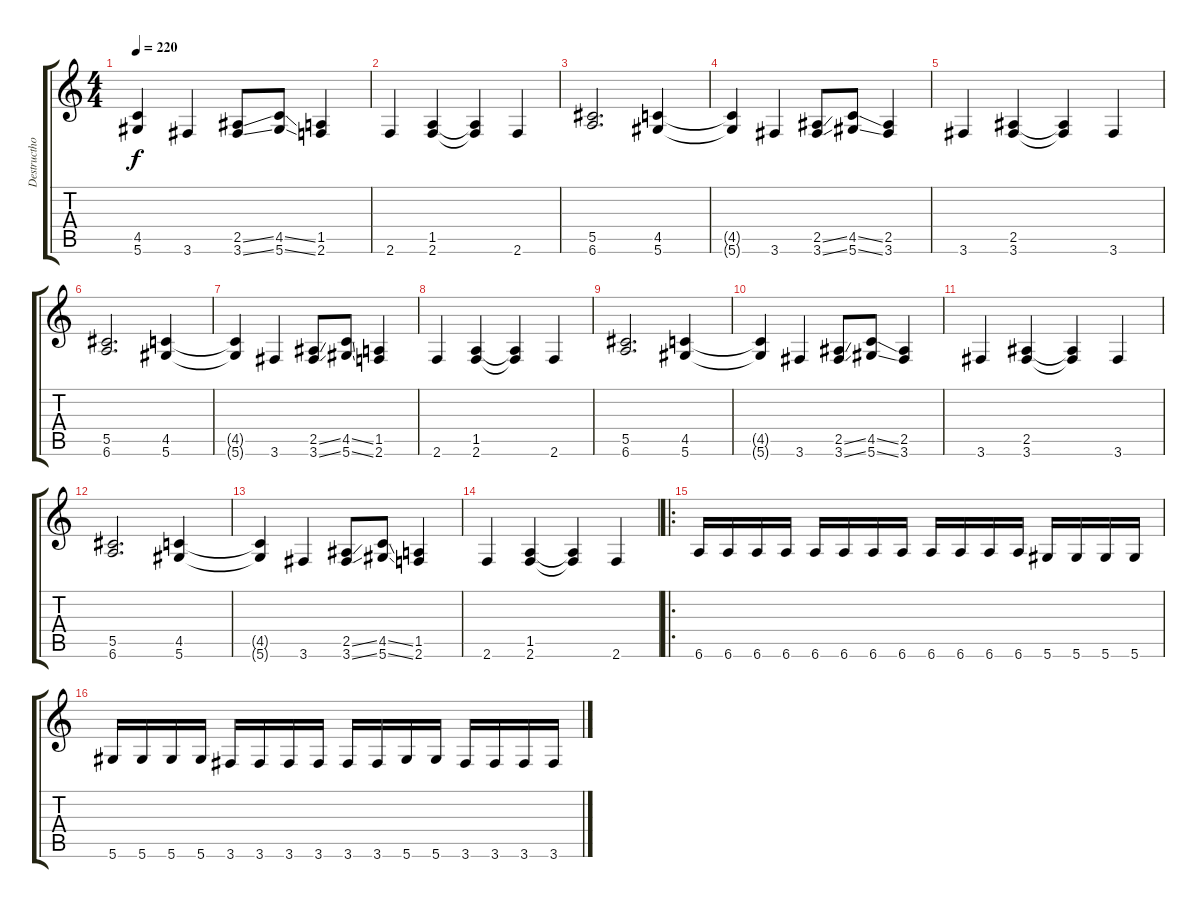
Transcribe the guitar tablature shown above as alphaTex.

\track ("Destructhor " "Destructho") {instrument distortionguitar}
\staff {score tabs}
\tuning (Eb4 Bb3 Gb3 Db3 Ab2 Eb2) {hide}
\ts (4 4)
\tempo 220
\clef g2
\ks c
(4.5{t} 5.6{t}).4{dy f} 3.6.4 (2.5{ss} 3.6{ss}).8 (4.5{ss} 5.6{ss}).8 (1.5 2.6).4 |
2.6.4 (1.5 2.6).4 (1.5{t} 2.6{t}).4 2.6.4 |
(5.5 6.6).2{d} (4.5 5.6).4 |
(4.5{t} 5.6{t}).4 3.6.4 (2.5{ss} 3.6{ss}).8 (4.5{ss} 5.6{ss}).8 (2.5 3.6).4 |
3.6.4 (2.5 3.6).4 (2.5{t} 3.6{t}).4 3.6.4 |
(5.5 6.6).2{d} (4.5 5.6).4 |
(4.5{t} 5.6{t}).4 3.6.4 (2.5{ss} 3.6{ss}).8 (4.5{ss} 5.6{ss}).8 (1.5 2.6).4 |
2.6.4 (1.5 2.6).4 (1.5{t} 2.6{t}).4 2.6.4 |
(5.5 6.6).2{d} (4.5 5.6).4 |
(4.5{t} 5.6{t}).4 3.6.4 (2.5{ss} 3.6{ss}).8 (4.5{ss} 5.6{ss}).8 (2.5 3.6).4 |
3.6.4 (2.5 3.6).4 (2.5{t} 3.6{t}).4 3.6.4 |
(5.5 6.6).2{d} (4.5 5.6).4 |
(4.5{t} 5.6{t}).4 3.6.4 (2.5{ss} 3.6{ss}).8 (4.5{ss} 5.6{ss}).8 (1.5 2.6).4 |
2.6.4 (1.5 2.6).4 (1.5{t} 2.6{t}).4 2.6.4 |
\ro
6.6.16 6.6.16 6.6.16 6.6.16 6.6.16 6.6.16 6.6.16 6.6.16 6.6.16 6.6.16 6.6.16 6.6.16 5.6.16 5.6.16 5.6.16 5.6.16 |
5.6.16 5.6.16 5.6.16 5.6.16 3.6.16 3.6.16 3.6.16 3.6.16 3.6.16 3.6.16 5.6.16 5.6.16 3.6.16 3.6.16 3.6.16 3.6.16
